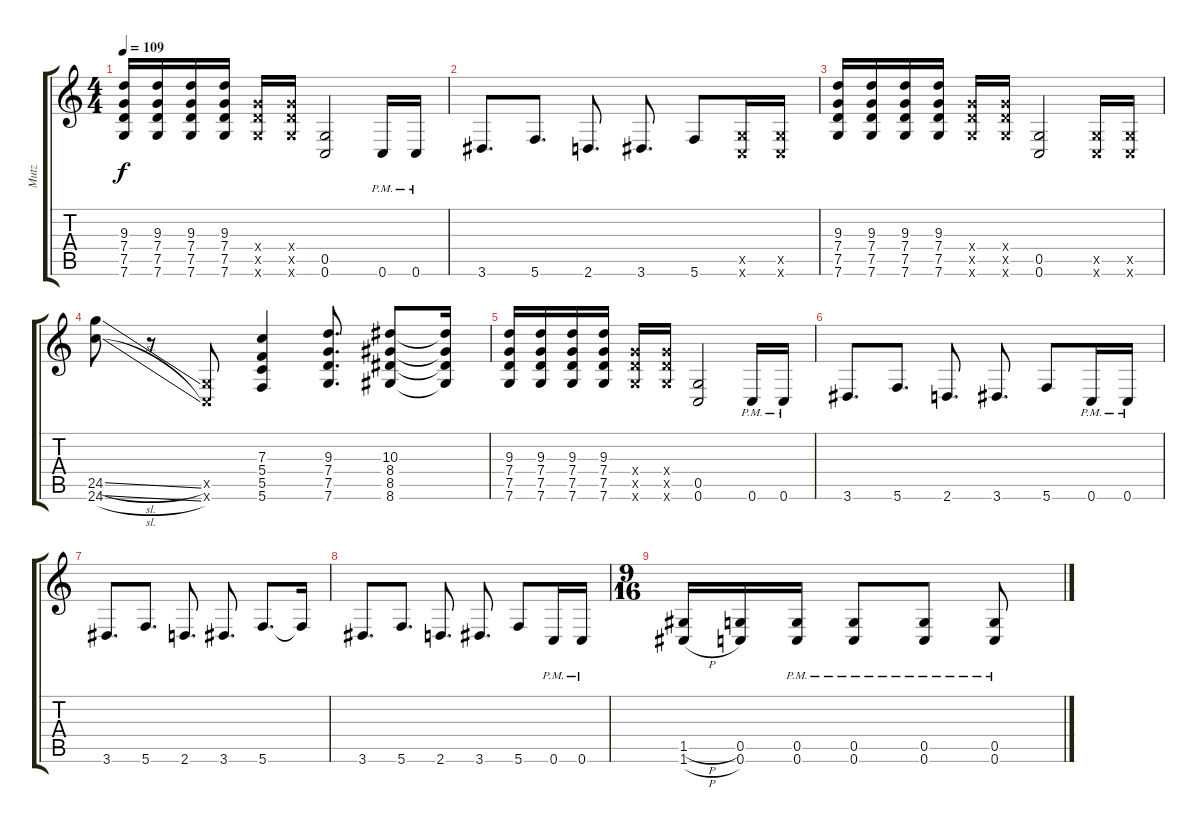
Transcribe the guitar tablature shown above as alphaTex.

\track ("Mutz" "Mutz") {instrument distortionguitar}
\staff {score tabs}
\tuning (D4 A3 F3 C3 G2 C2) {hide}
\ts (4 4)
\tempo 109
\clef g2
\ks c
(9.3 7.4 7.5 7.6).16{dy f} (9.3 7.4 7.5 7.6).16 (9.3 7.4 7.5 7.6).16 (9.3 7.4 7.5 7.6).16 (7.4{x} 7.5{x} 7.6{x}).16 (7.4{x} 7.5{x} 7.6{x}).16 (0.5 0.6).2 0.6{pm}.16 0.6{pm}.16 |
3.6.8{d} 5.6.8{d} 2.6.8{d} 3.6.8{d} 5.6.8 (0.5{x} 0.6{x}).16 (0.5{x} 0.6{x}).16 |
(9.3 7.4 7.5 7.6).16 (9.3 7.4 7.5 7.6).16 (9.3 7.4 7.5 7.6).16 (9.3 7.4 7.5 7.6).16 (7.4{x} 7.5{x} 7.6{x}).16 (7.4{x} 7.5{x} 7.6{x}).16 (0.5 0.6).2 (0.5{x} 0.6{x}).16 (0.5{x} 0.6{x}).16 |
(24.5{sl} 24.6{sl}).8 r.8 (0.5{x} 0.6{x}).8 (7.3 5.4 5.5 5.6).4 (9.3 7.4 7.5 7.6).8{d} (10.3 8.4 8.5 8.6).8 (10.3{t} 8.4{t} 8.5{t} 8.6{t}).16 |
(9.3 7.4 7.5 7.6).16 (9.3 7.4 7.5 7.6).16 (9.3 7.4 7.5 7.6).16 (9.3 7.4 7.5 7.6).16 (7.4{x} 7.5{x} 7.6{x}).16 (7.4{x} 7.5{x} 7.6{x}).16 (0.5 0.6).2 0.6{pm}.16 0.6{pm}.16 |
3.6.8{d} 5.6.8{d} 2.6.8{d} 3.6.8{d} 5.6.8 0.6{pm}.16 0.6{pm}.16 |
3.6.8{d} 5.6.8{d} 2.6.8{d} 3.6.8{d} 5.6.8{d} 5.6{t}.16 |
3.6.8{d} 5.6.8{d} 2.6.8{d} 3.6.8{d} 5.6.8 0.6{pm}.16 0.6{pm}.16 |
\ts (9 16)
(1.5{h} 1.6{h}).16 (0.5 0.6).16 (0.5 0.6{pm}).16 (0.5 0.6{pm}).8 (0.5 0.6{pm}).8 (0.5 0.6{pm}).8
